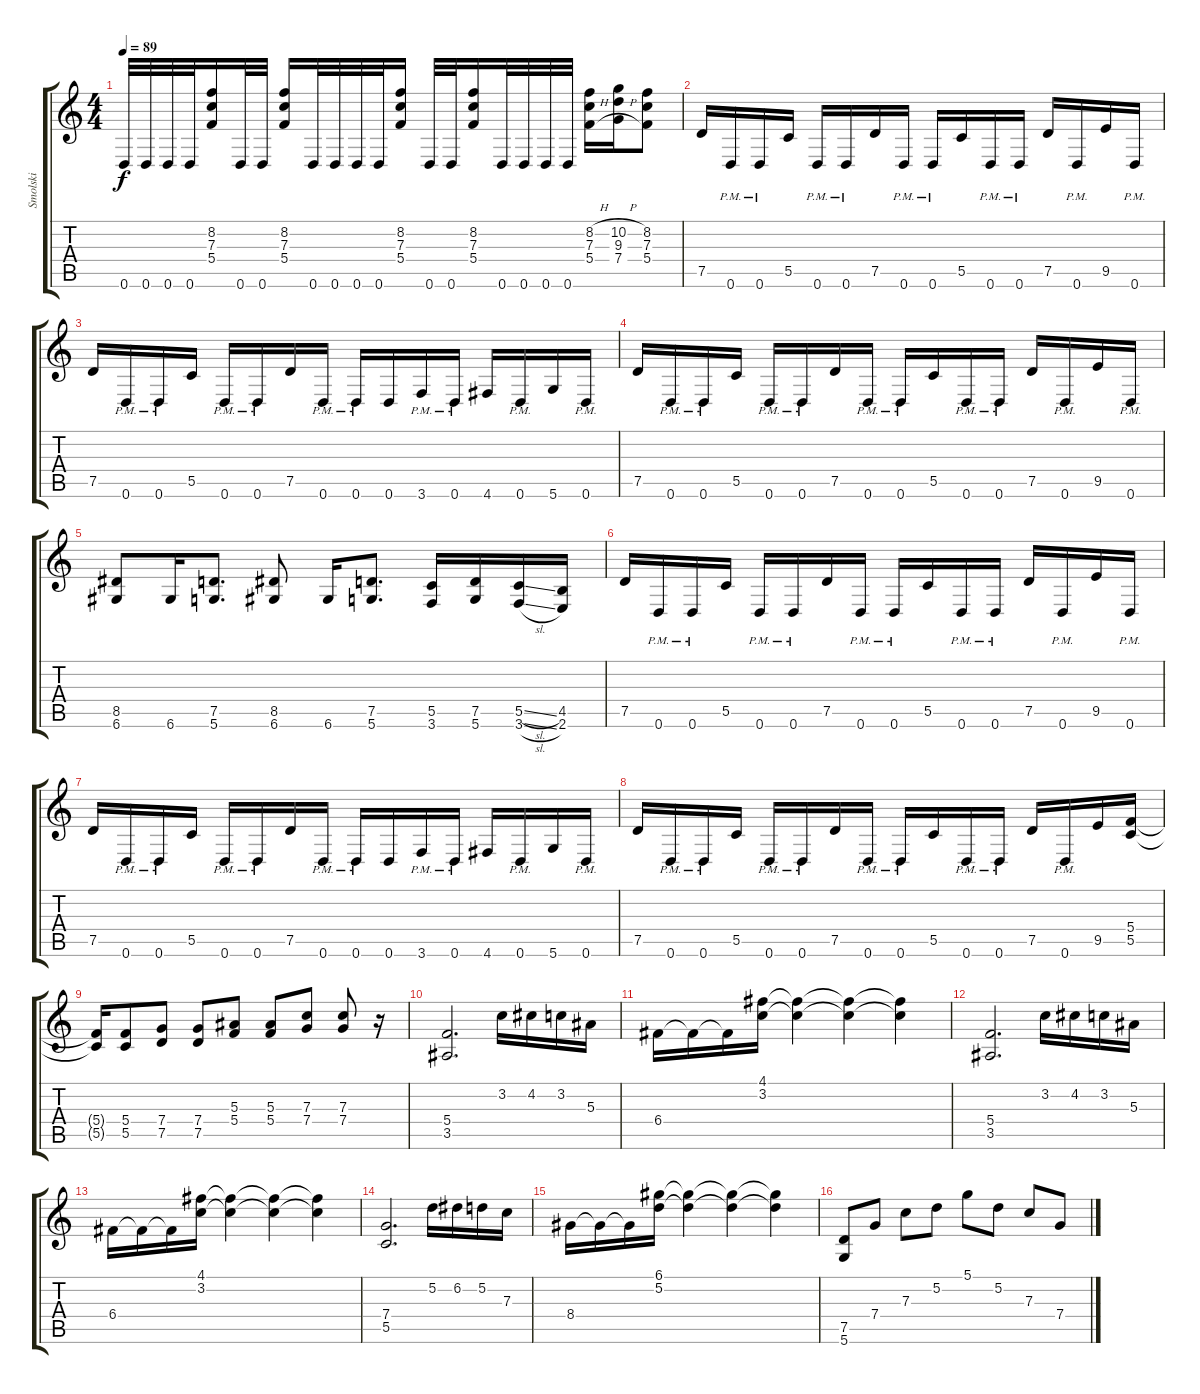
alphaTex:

\track ("Smolski" "Smolski") {instrument distortionguitar}
\staff {score tabs}
\tuning (D4 A3 F3 C3 G2 D2) {hide}
\ts (4 4)
\tempo 89
\clef g2
\ks c
0.6.32{dy f} 0.6.32 0.6.32 0.6.32 (8.2 7.3 5.4).16 0.6.32 0.6.32 (8.2 7.3 5.4).16 0.6.32 0.6.32 0.6.32 0.6.32 (8.2 7.3 5.4).16 0.6.32 0.6.32 (8.2 7.3 5.4).16 0.6.32 0.6.32 0.6.32 0.6.32 (8.2{h} 7.3{h} 5.4{h}).16 (10.2{h} 9.3{h} 7.4{h}).16 (8.2 7.3 5.4).8 |
7.5.16 0.6{pm}.16 0.6{pm}.16 5.5.16 0.6{pm}.16 0.6{pm}.16 7.5.16 0.6{pm}.16 0.6{pm}.16 5.5.16 0.6{pm}.16 0.6{pm}.16 7.5.16 0.6{pm}.16 9.5.16 0.6{pm}.16 |
7.5.16 0.6{pm}.16 0.6{pm}.16 5.5.16 0.6{pm}.16 0.6{pm}.16 7.5.16 0.6{pm}.16 0.6{pm}.16 0.6.16 3.6{pm}.16 0.6{pm}.16 4.6.16 0.6{pm}.16 5.6.16 0.6{pm}.16 |
7.5.16 0.6{pm}.16 0.6{pm}.16 5.5.16 0.6{pm}.16 0.6{pm}.16 7.5.16 0.6{pm}.16 0.6{pm}.16 5.5.16 0.6{pm}.16 0.6{pm}.16 7.5.16 0.6{pm}.16 9.5.16 0.6{pm}.16 |
(8.5 6.6).8 6.6.16 (7.5 5.6).8{d} (8.5 6.6).8 6.6.16 (7.5 5.6).8{d} (5.5 3.6).16 (7.5 5.6).16 (5.5{sl} 3.6{sl}).16 (4.5 2.6).16 |
7.5.16 0.6{pm}.16 0.6{pm}.16 5.5.16 0.6{pm}.16 0.6{pm}.16 7.5.16 0.6{pm}.16 0.6{pm}.16 5.5.16 0.6{pm}.16 0.6{pm}.16 7.5.16 0.6{pm}.16 9.5.16 0.6{pm}.16 |
7.5.16 0.6{pm}.16 0.6{pm}.16 5.5.16 0.6{pm}.16 0.6{pm}.16 7.5.16 0.6{pm}.16 0.6{pm}.16 0.6.16 3.6{pm}.16 0.6{pm}.16 4.6.16 0.6{pm}.16 5.6.16 0.6{pm}.16 |
7.5.16 0.6{pm}.16 0.6{pm}.16 5.5.16 0.6{pm}.16 0.6{pm}.16 7.5.16 0.6{pm}.16 0.6{pm}.16 5.5.16 0.6{pm}.16 0.6{pm}.16 7.5.16 0.6{pm}.16 9.5.16 (5.4 5.5).16 |
(5.4{t} 5.5{t}).16 (5.4 5.5).8 (7.4 7.5).8 (7.4 7.5).8 (5.3 5.4).8 (5.3 5.4).8 (7.3 7.4).8 (7.3 7.4).8 r.16 |
(5.4 3.5).2{d volume 10} 3.2.16 4.2.16 3.2.16 5.3.16 |
6.4.16 6.4{t}.16 6.4{t}.16 (4.1 3.2).16 (4.1{t} 3.2{t}).4 (4.1{t} 3.2{t}).4 (4.1{t} 3.2{t}).4 |
(5.4 3.5).2{d} 3.2.16 4.2.16 3.2.16 5.3.16 |
6.4.16 6.4{t}.16 6.4{t}.16 (4.1 3.2).16 (4.1{t} 3.2{t}).4 (4.1{t} 3.2{t}).4 (4.1{t} 3.2{t}).4 |
(7.4 5.5).2{d} 5.2.16 6.2.16 5.2.16 7.3.16 |
8.4.16 8.4{t}.16 8.4{t}.16 (6.1 5.2).16 (6.1{t} 5.2{t}).4 (6.1{t} 5.2{t}).4 (6.1{t} 5.2{t}).4 |
(7.5 5.6).8 7.4.8 7.3.8 5.2.8 5.1.8 5.2.8 7.3.8 7.4.8
